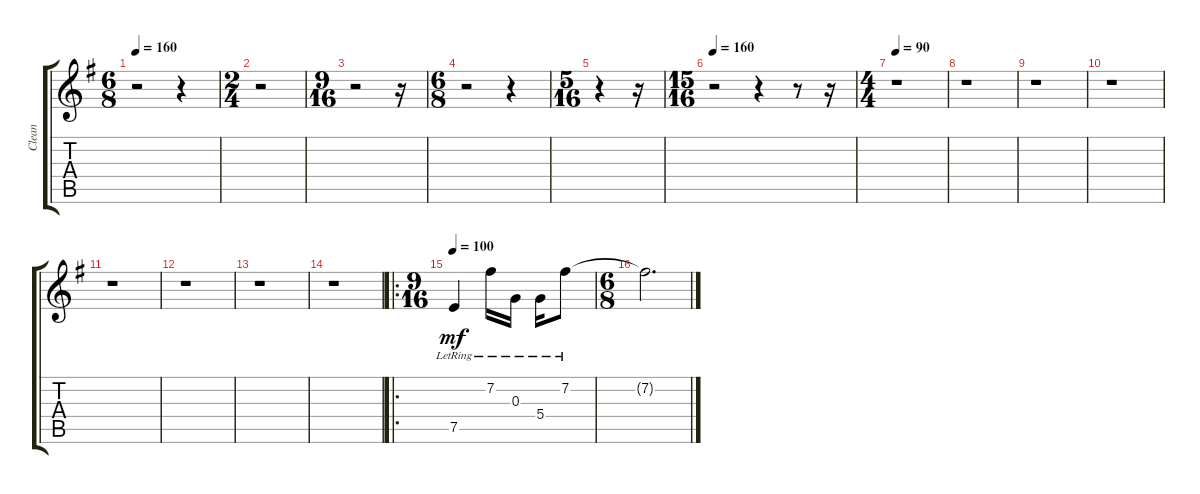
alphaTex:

\track ("Clean" "Clean") {instrument electricguitarjazz}
\staff {score tabs}
\tuning (E4 B3 G3 D3 A2 E2) {hide}
\ts (6 8)
\tempo 160
\clef g2
\ks g
r.2{dy mf} r.4 |
\ts (2 4)
r.2 |
\ts (9 16)
r.2 r.16 |
\ts (6 8)
r.2 r.4 |
\ts (5 16)
r.4 r.16 |
\ts (15 16)
\tempo 160
r.2 r.4 r.8 r.16 |
\ts (4 4)
\tempo 90
r.1 |
r.1 |
r.1 |
r.1 |
r.1 |
r.1 |
r.1 |
r.1 |
\ro
\ts (9 16)
\tempo 100
7.5{lr}.4 7.2{lr}.16 0.3{lr}.16 5.4{lr}.16 7.2{lr}.8 |
\ts (6 8)
7.2{t}.2{d}
